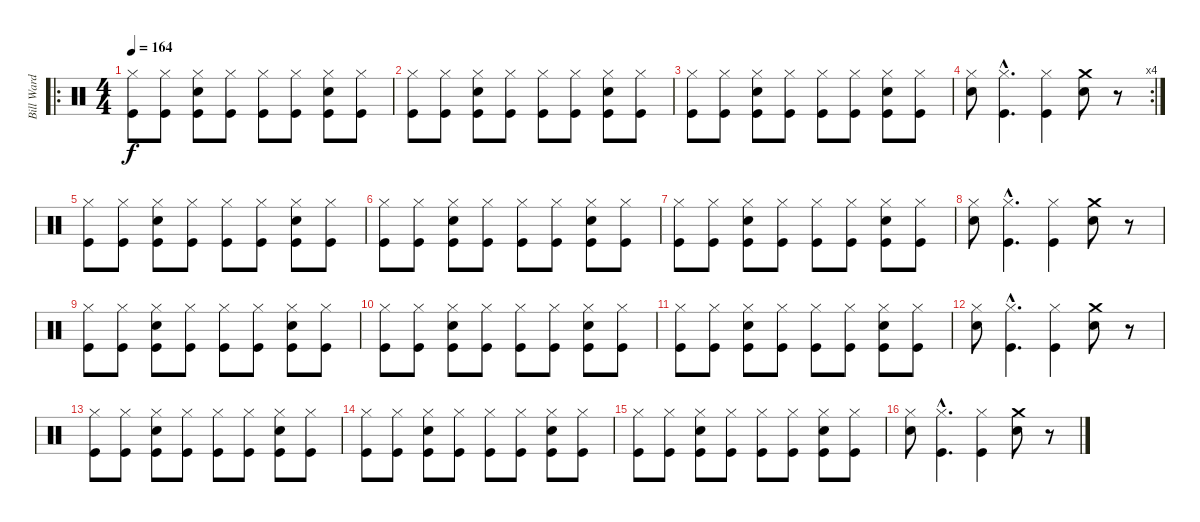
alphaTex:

\track ("Bill Ward" "Bill Ward") {instrument percussion}
\staff {score}
\articulation defaults
\ro
\ts (4 4)
\tempo 164
\clef neutral
\ks c
("Hi-Hat (closed)" "Kick (hit)").8{dy f} ("Hi-Hat (closed)" "Kick (hit)").8 ("Hi-Hat (closed)" "Snare (hit) 2" "Kick (hit)").8 ("Hi-Hat (closed)" "Kick (hit)").8 ("Hi-Hat (closed)" "Kick (hit)").8 ("Hi-Hat (closed)" "Kick (hit)").8 ("Hi-Hat (closed)" "Snare (hit) 2" "Kick (hit)").8 ("Hi-Hat (closed)" "Kick (hit)").8 |
("Hi-Hat (closed)" "Kick (hit)").8 ("Hi-Hat (closed)" "Kick (hit)").8 ("Hi-Hat (closed)" "Snare (hit) 2" "Kick (hit)").8 ("Hi-Hat (closed)" "Kick (hit)").8 ("Hi-Hat (closed)" "Kick (hit)").8 ("Hi-Hat (closed)" "Kick (hit)").8 ("Hi-Hat (closed)" "Snare (hit) 2" "Kick (hit)").8 ("Hi-Hat (closed)" "Kick (hit)").8 |
("Hi-Hat (closed)" "Kick (hit)").8 ("Hi-Hat (closed)" "Kick (hit)").8 ("Hi-Hat (closed)" "Snare (hit) 2" "Kick (hit)").8 ("Hi-Hat (closed)" "Kick (hit)").8 ("Hi-Hat (closed)" "Kick (hit)").8 ("Hi-Hat (closed)" "Kick (hit)").8 ("Hi-Hat (closed)" "Snare (hit) 2" "Kick (hit)").8 ("Hi-Hat (closed)" "Kick (hit)").8 |
\rc 4
("Hi-Hat (closed)" "Snare (hit) 2").8 ("Hi-Hat (closed)"{hac} "Kick (hit)"{hac}).4{d} ("Hi-Hat (closed)" "Kick (hit)").4 ("Crash medium (hit)" "Snare (hit) 2").8 r.8 |
("Hi-Hat (closed)" "Kick (hit)").8 ("Hi-Hat (closed)" "Kick (hit)").8 ("Hi-Hat (closed)" "Snare (hit) 2" "Kick (hit)").8 ("Hi-Hat (closed)" "Kick (hit)").8 ("Hi-Hat (closed)" "Kick (hit)").8 ("Hi-Hat (closed)" "Kick (hit)").8 ("Hi-Hat (closed)" "Snare (hit) 2" "Kick (hit)").8 ("Hi-Hat (closed)" "Kick (hit)").8 |
("Hi-Hat (closed)" "Kick (hit)").8 ("Hi-Hat (closed)" "Kick (hit)").8 ("Hi-Hat (closed)" "Snare (hit) 2" "Kick (hit)").8 ("Hi-Hat (closed)" "Kick (hit)").8 ("Hi-Hat (closed)" "Kick (hit)").8 ("Hi-Hat (closed)" "Kick (hit)").8 ("Hi-Hat (closed)" "Snare (hit) 2" "Kick (hit)").8 ("Hi-Hat (closed)" "Kick (hit)").8 |
("Hi-Hat (closed)" "Kick (hit)").8 ("Hi-Hat (closed)" "Kick (hit)").8 ("Hi-Hat (closed)" "Snare (hit) 2" "Kick (hit)").8 ("Hi-Hat (closed)" "Kick (hit)").8 ("Hi-Hat (closed)" "Kick (hit)").8 ("Hi-Hat (closed)" "Kick (hit)").8 ("Hi-Hat (closed)" "Snare (hit) 2" "Kick (hit)").8 ("Hi-Hat (closed)" "Kick (hit)").8 |
("Hi-Hat (closed)" "Snare (hit) 2").8 ("Hi-Hat (closed)"{hac} "Kick (hit)"{hac}).4{d} ("Hi-Hat (closed)" "Kick (hit)").4 ("Crash medium (hit)" "Snare (hit) 2").8 r.8 |
("Hi-Hat (closed)" "Kick (hit)").8 ("Hi-Hat (closed)" "Kick (hit)").8 ("Hi-Hat (closed)" "Snare (hit) 2" "Kick (hit)").8 ("Hi-Hat (closed)" "Kick (hit)").8 ("Hi-Hat (closed)" "Kick (hit)").8 ("Hi-Hat (closed)" "Kick (hit)").8 ("Hi-Hat (closed)" "Snare (hit) 2" "Kick (hit)").8 ("Hi-Hat (closed)" "Kick (hit)").8 |
("Hi-Hat (closed)" "Kick (hit)").8 ("Hi-Hat (closed)" "Kick (hit)").8 ("Hi-Hat (closed)" "Snare (hit) 2" "Kick (hit)").8 ("Hi-Hat (closed)" "Kick (hit)").8 ("Hi-Hat (closed)" "Kick (hit)").8 ("Hi-Hat (closed)" "Kick (hit)").8 ("Hi-Hat (closed)" "Snare (hit) 2" "Kick (hit)").8 ("Hi-Hat (closed)" "Kick (hit)").8 |
("Hi-Hat (closed)" "Kick (hit)").8 ("Hi-Hat (closed)" "Kick (hit)").8 ("Hi-Hat (closed)" "Snare (hit) 2" "Kick (hit)").8 ("Hi-Hat (closed)" "Kick (hit)").8 ("Hi-Hat (closed)" "Kick (hit)").8 ("Hi-Hat (closed)" "Kick (hit)").8 ("Hi-Hat (closed)" "Snare (hit) 2" "Kick (hit)").8 ("Hi-Hat (closed)" "Kick (hit)").8 |
("Hi-Hat (closed)" "Snare (hit) 2").8 ("Hi-Hat (closed)"{hac} "Kick (hit)"{hac}).4{d} ("Hi-Hat (closed)" "Kick (hit)").4 ("Crash medium (hit)" "Snare (hit) 2").8 r.8 |
("Hi-Hat (closed)" "Kick (hit)").8 ("Hi-Hat (closed)" "Kick (hit)").8 ("Hi-Hat (closed)" "Snare (hit) 2" "Kick (hit)").8 ("Hi-Hat (closed)" "Kick (hit)").8 ("Hi-Hat (closed)" "Kick (hit)").8 ("Hi-Hat (closed)" "Kick (hit)").8 ("Hi-Hat (closed)" "Snare (hit) 2" "Kick (hit)").8 ("Hi-Hat (closed)" "Kick (hit)").8 |
("Hi-Hat (closed)" "Kick (hit)").8 ("Hi-Hat (closed)" "Kick (hit)").8 ("Hi-Hat (closed)" "Snare (hit) 2" "Kick (hit)").8 ("Hi-Hat (closed)" "Kick (hit)").8 ("Hi-Hat (closed)" "Kick (hit)").8 ("Hi-Hat (closed)" "Kick (hit)").8 ("Hi-Hat (closed)" "Snare (hit) 2" "Kick (hit)").8 ("Hi-Hat (closed)" "Kick (hit)").8 |
("Hi-Hat (closed)" "Kick (hit)").8 ("Hi-Hat (closed)" "Kick (hit)").8 ("Hi-Hat (closed)" "Snare (hit) 2" "Kick (hit)").8 ("Hi-Hat (closed)" "Kick (hit)").8 ("Hi-Hat (closed)" "Kick (hit)").8 ("Hi-Hat (closed)" "Kick (hit)").8 ("Hi-Hat (closed)" "Snare (hit) 2" "Kick (hit)").8 ("Hi-Hat (closed)" "Kick (hit)").8 |
("Hi-Hat (closed)" "Snare (hit) 2").8 ("Hi-Hat (closed)"{hac} "Kick (hit)"{hac}).4{d} ("Hi-Hat (closed)" "Kick (hit)").4 ("Crash medium (hit)" "Snare (hit) 2").8 r.8
